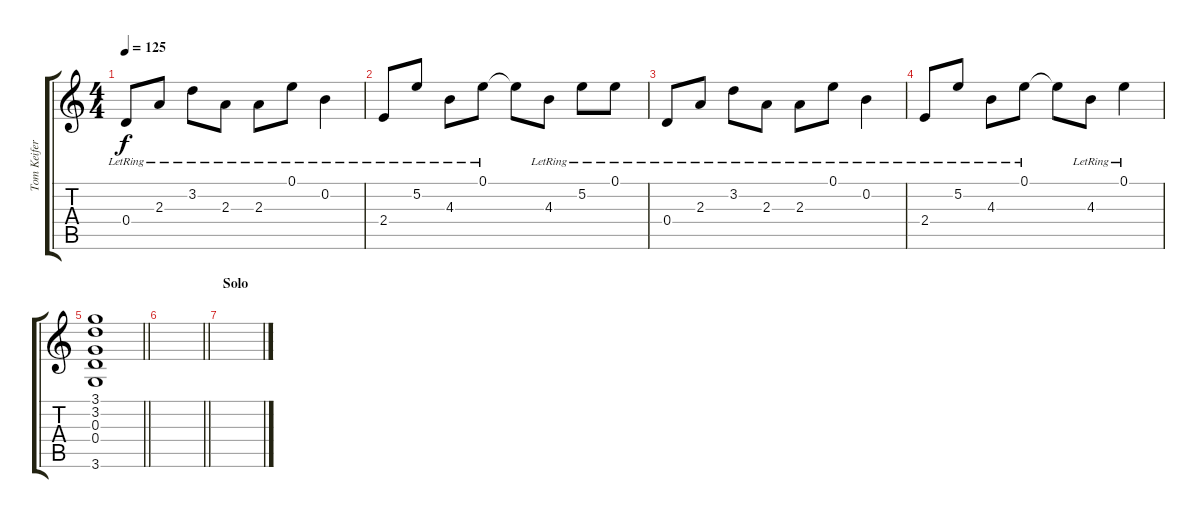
\track ("Tom Keifer -  12str Guitar" "Tom Keifer") {instrument electricguitarclean}
\staff {score tabs}
\tuning (E4 B3 G3 D3 A2 E2) {hide}
\ts (4 4)
\tempo 125
\clef g2
\ks c
0.4{lr}.8{dy f} 2.3{lr}.8 3.2{lr}.8 2.3{lr}.8 2.3{lr}.8 0.1{lr}.8 0.2{lr}.4 |
2.4{lr}.8 5.2{lr}.8 4.3{lr}.8 0.1{lr}.8 0.1{t}.8 4.3{lr}.8 5.2{lr}.8 0.1{lr}.8 |
0.4{lr}.8 2.3{lr}.8 3.2{lr}.8 2.3{lr}.8 2.3{lr}.8 0.1{lr}.8 0.2{lr}.4 |
2.4{lr}.8 5.2{lr}.8 4.3{lr}.8 0.1{lr}.8 0.1{t}.8 4.3{lr}.8 0.1{lr}.4 |
\barLineRight lightlight
(3.1 3.2 0.3 0.4 3.6).1 |
\section ("" "")
\barLineRight lightlight
|
\section ("" "Solo")
